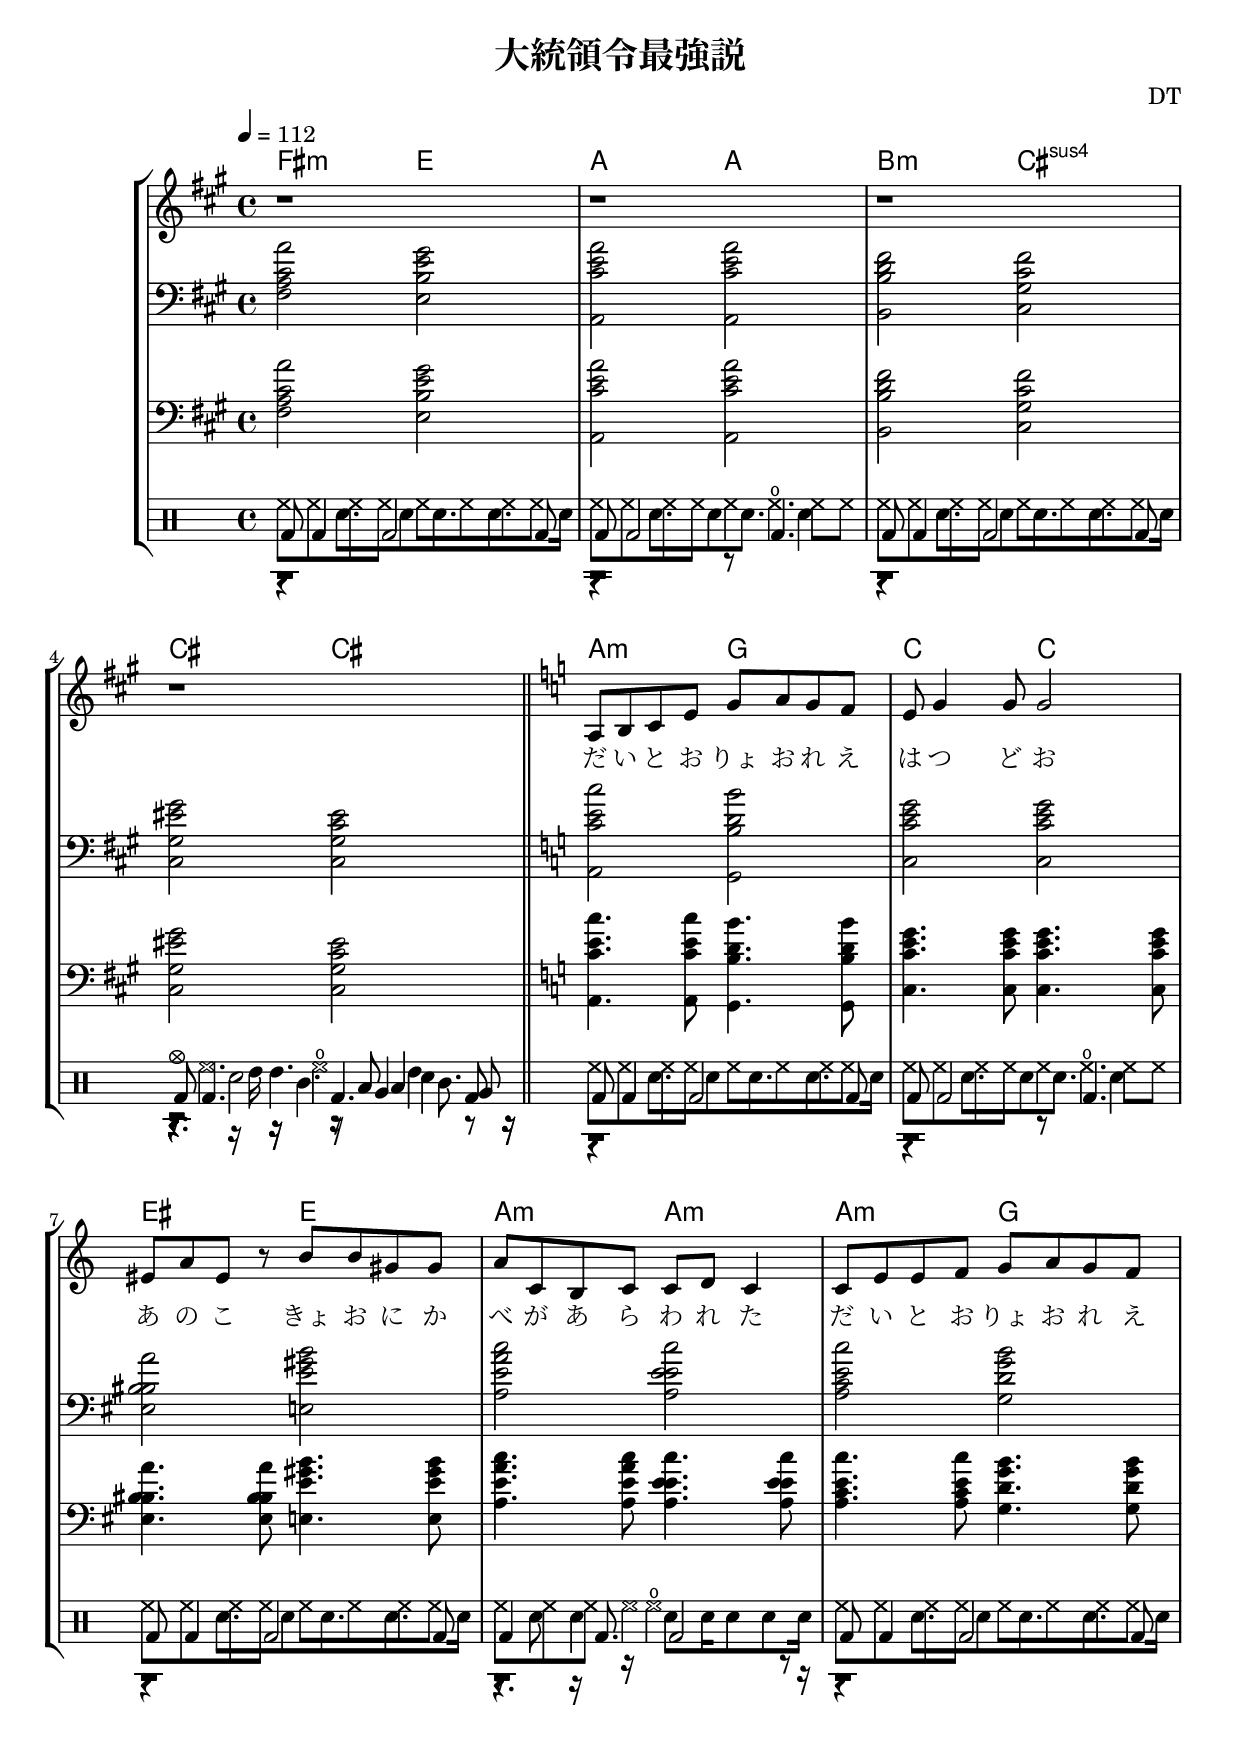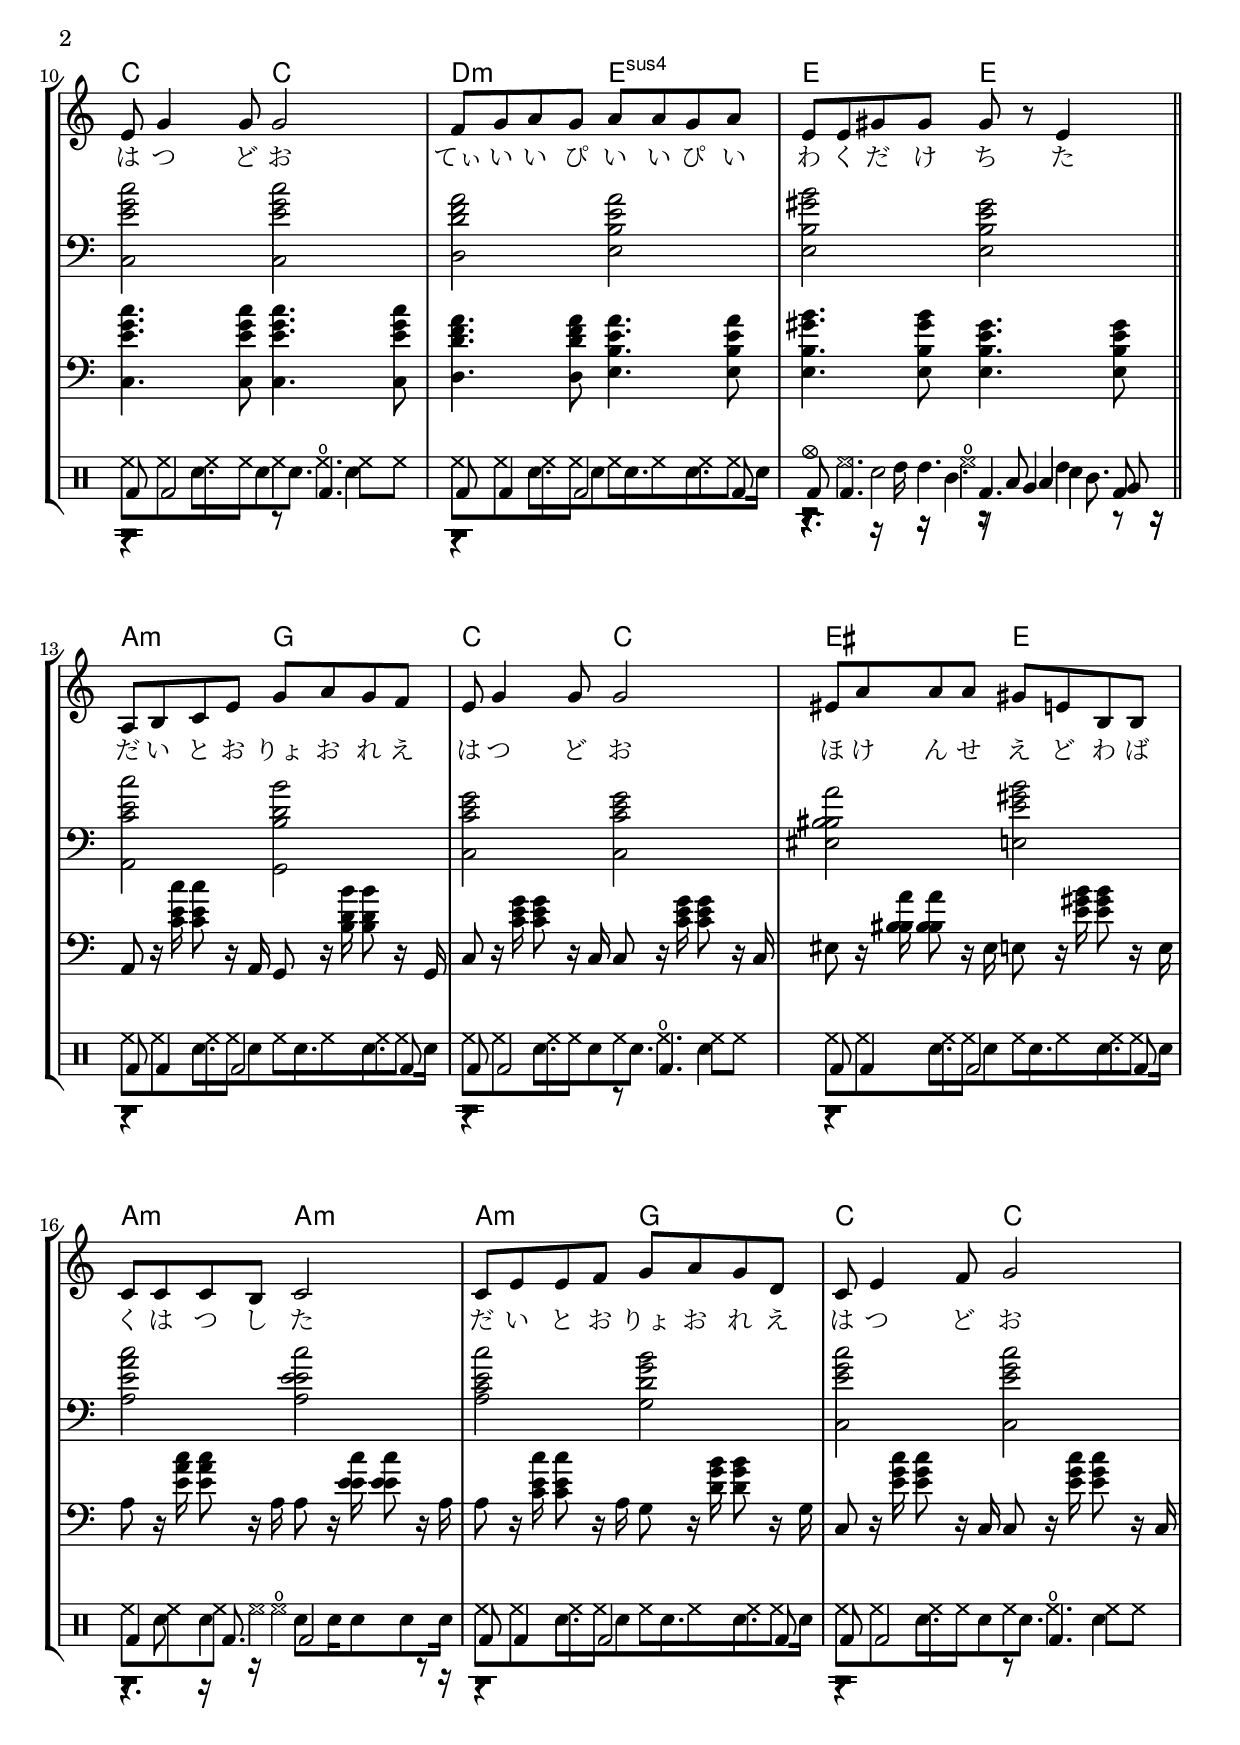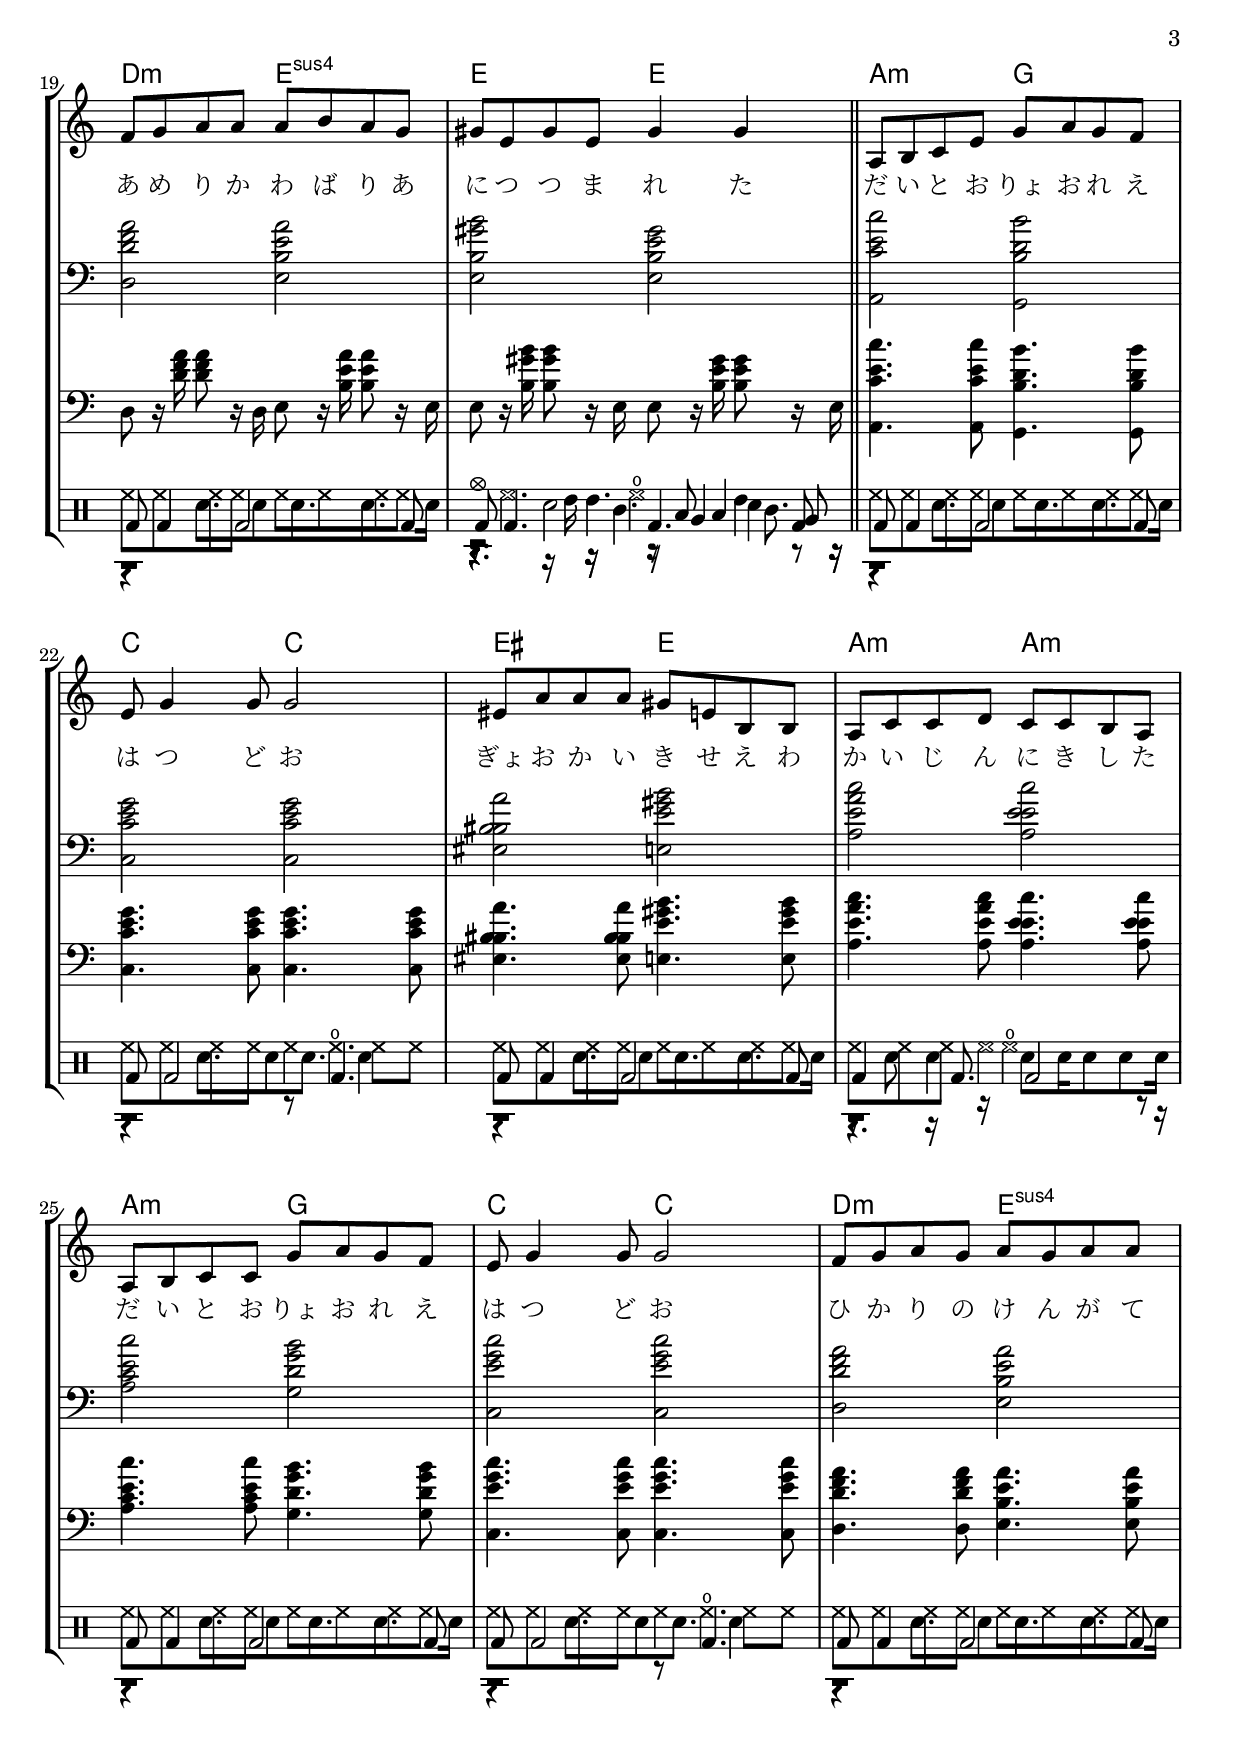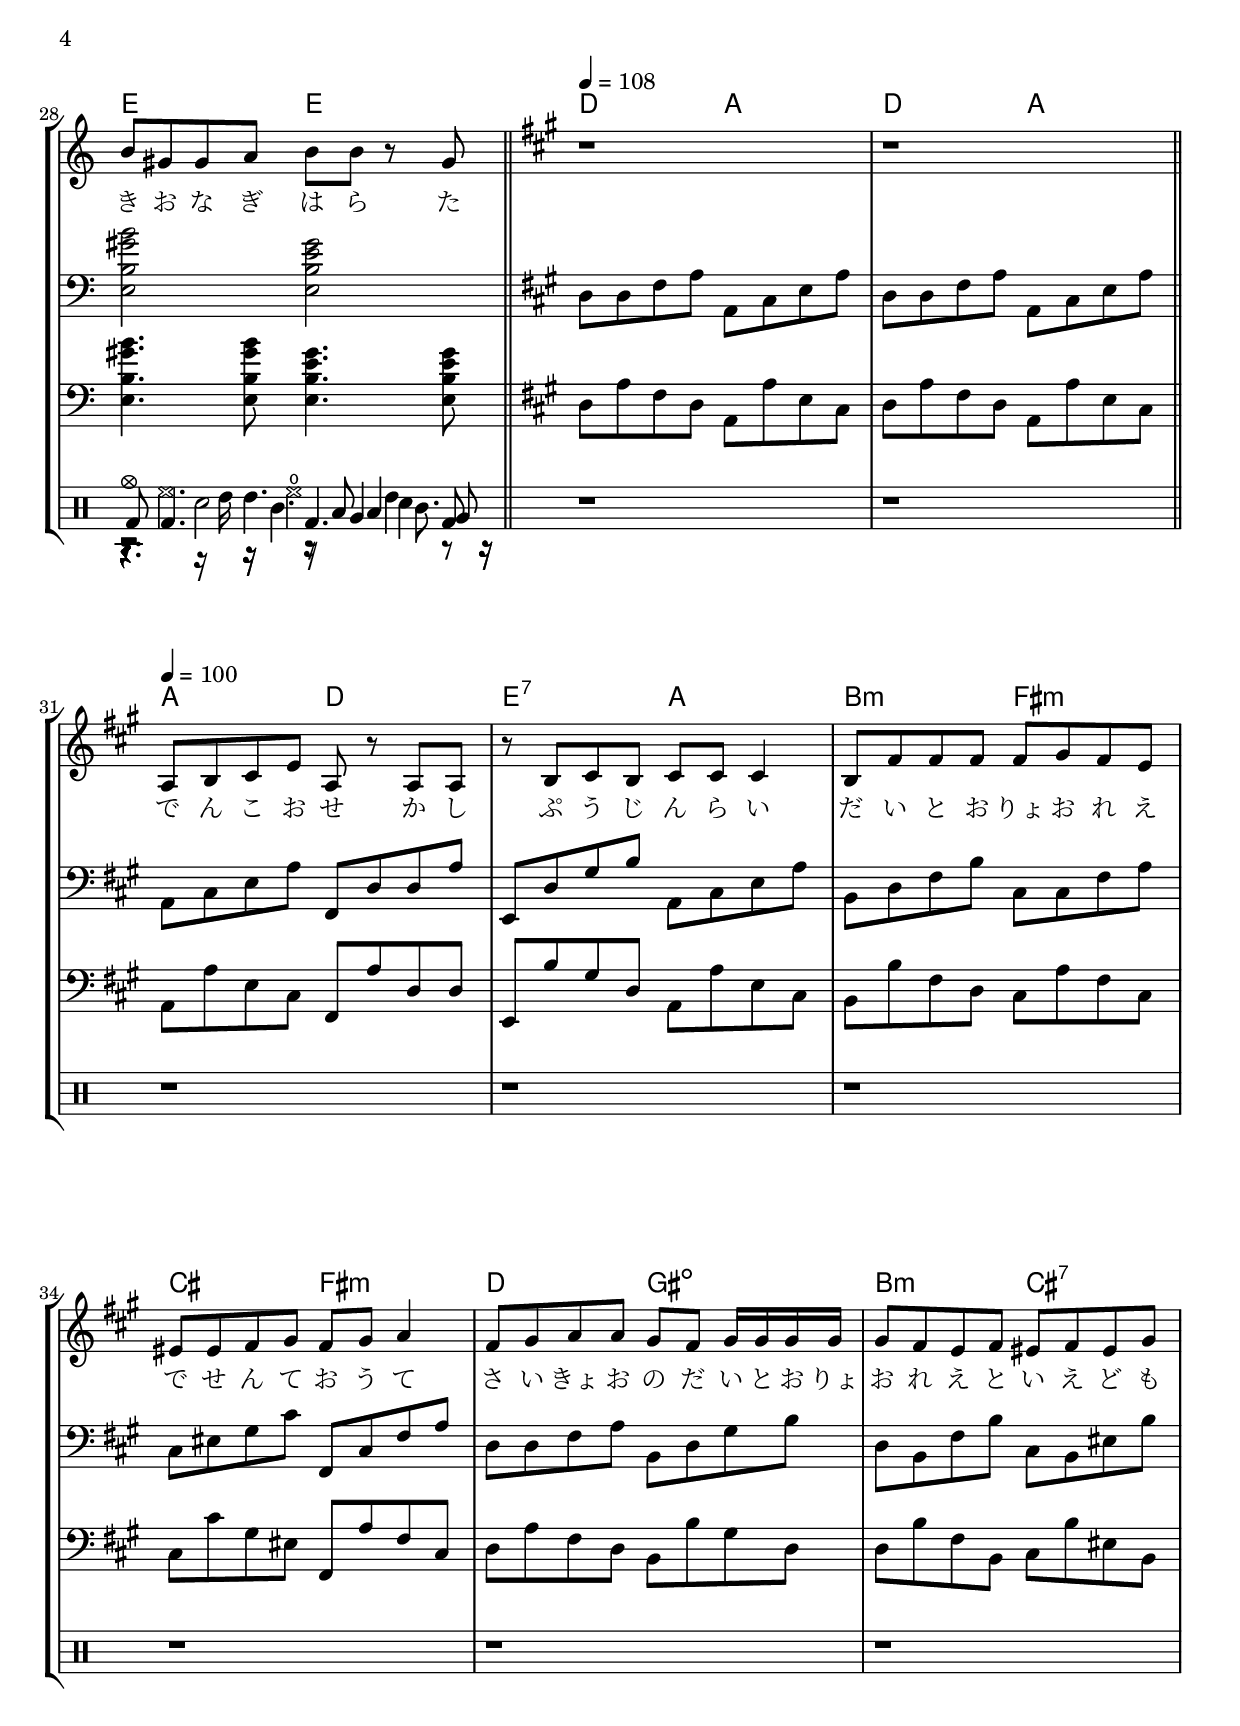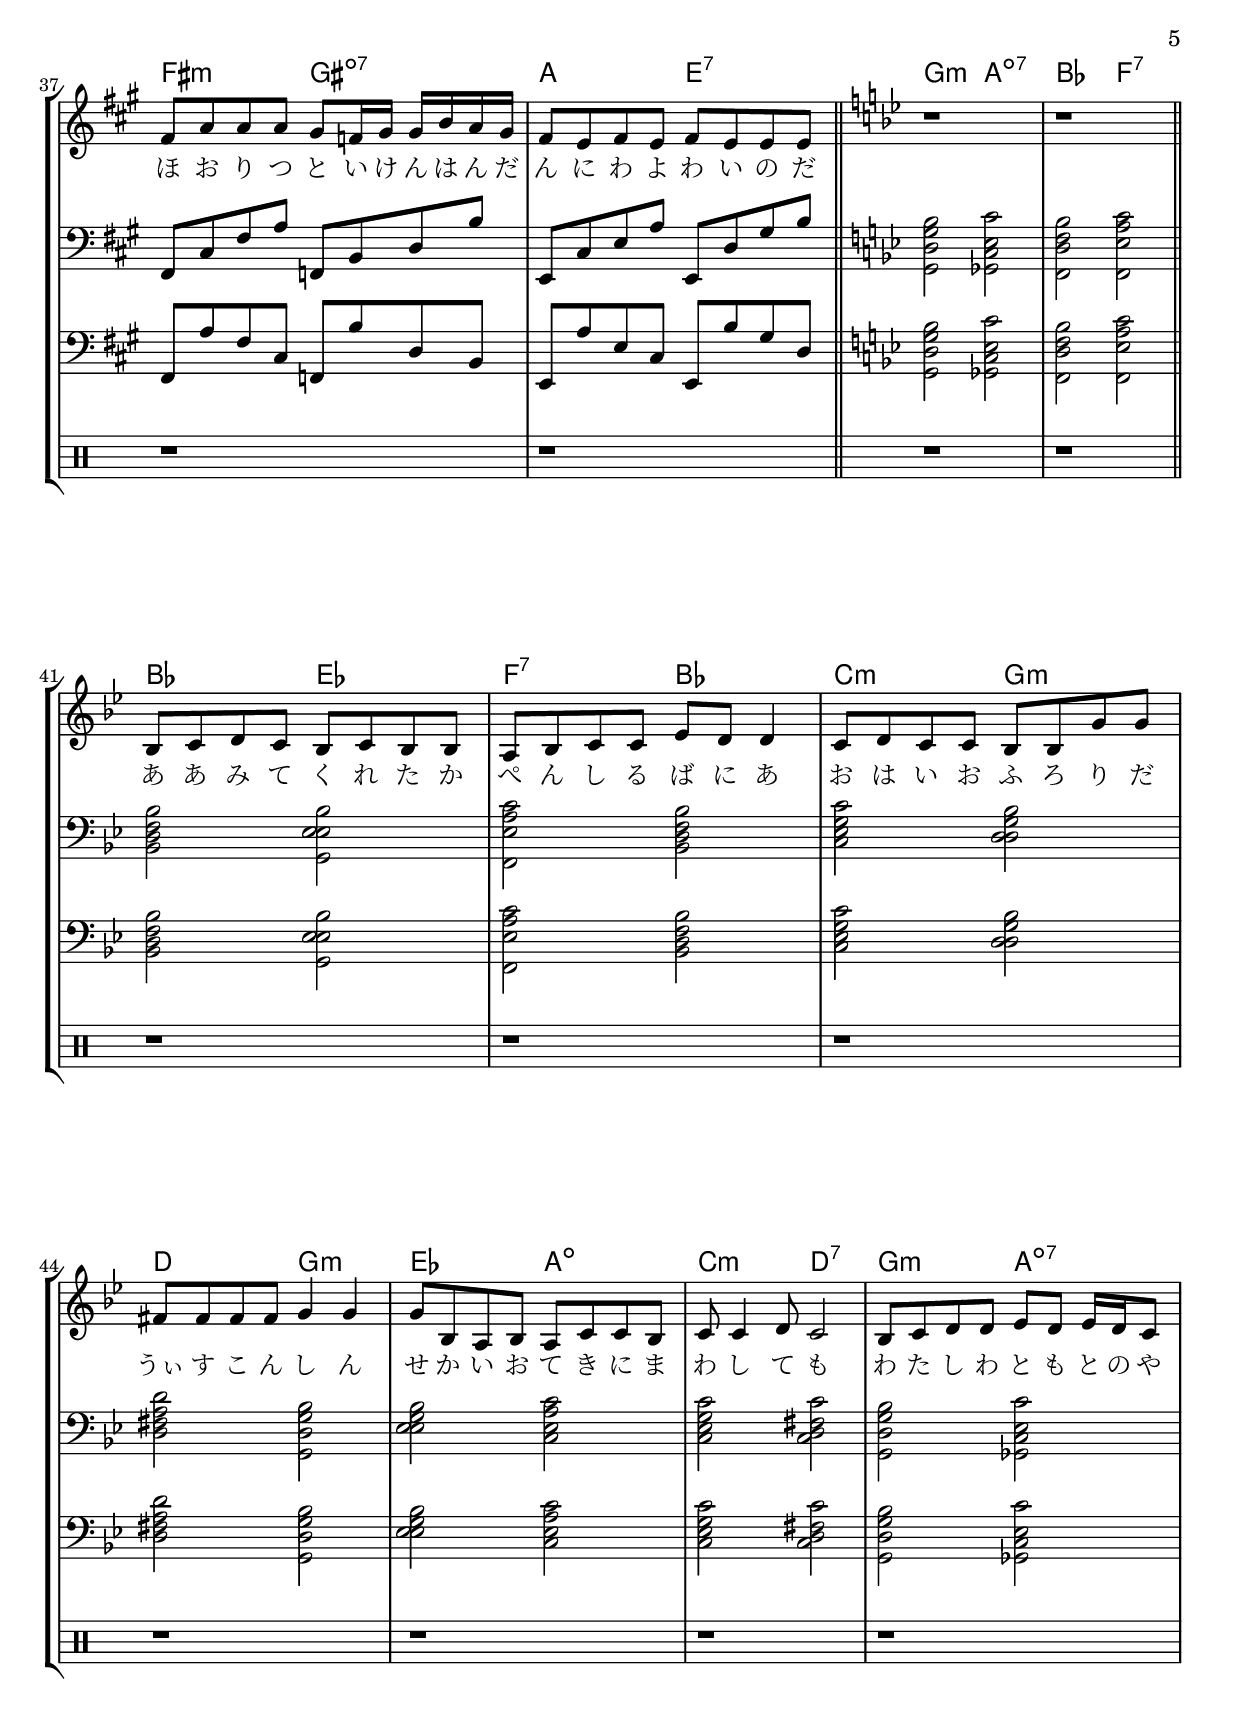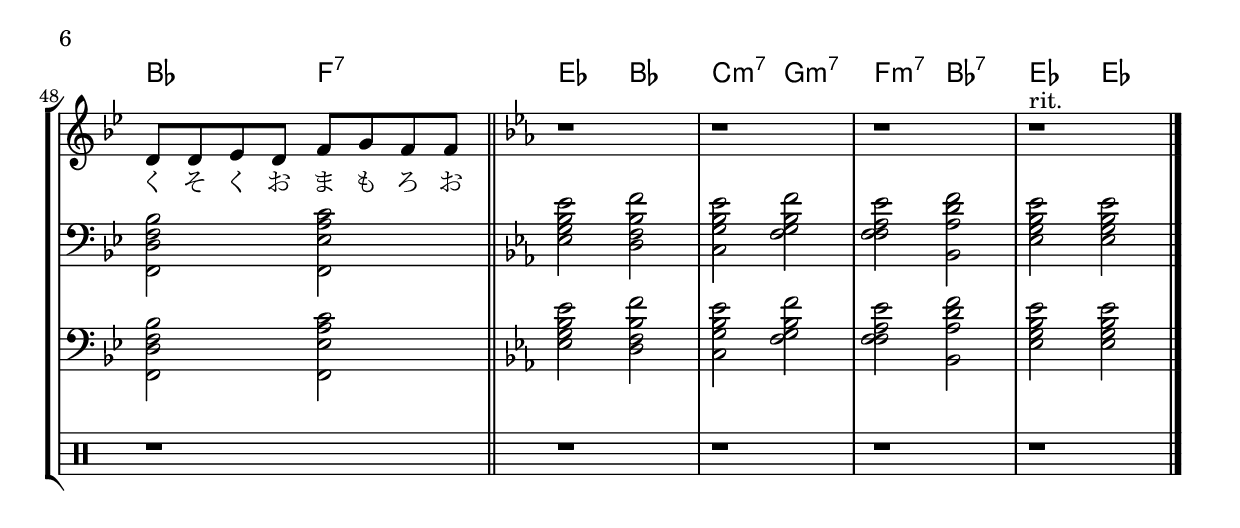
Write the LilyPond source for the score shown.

\version "2.12.1"

\header {
	title = \markup {大統領令最強説}
	composer = \markup \center-column {DT}
}

harmony = \chordmode {
	fis2:m e a a b:m cis:sus4 cis cis 

	a:m g c c eis e a:m a:m a:m g c c d:m e:sus4 e e 

	a:m g c c eis e a:m a:m a:m g c c d:m e:sus4 e e 

	a:m g c c eis e a:m a:m a:m g c c d:m e:sus4 e e 

	d a d a 

	a d e:7 a b:m fis:m cis fis:m d gis:dim b:m cis:7 fis:m gis:dim7 a e:7 

	g:m a:dim7 bes f:7 

	bes es f:7 bes c:m g:m d g:m es a:dim c:m d:7 g:m a:dim7 bes f:7 

	es bes c:min7 g:min7 f:min7 bes:7 es es 
}

melody = {
	\key a \major
	\tempo 4 = 112
	r1 | r1 | r1 | r1   
	\set Staff.midiInstrument = #"mmi0.42"
		\key c \major
 a8  b8  c'8  e'8  g'8  a'8  g'8  f'8 
	e'8  g'4  g'8  g'2 
	eis'8  a'8  eis'8  r8  b'8  b'8  gis'8  gis'8 
	a'8  c'8  b8  c'8  c'8  d'8  c'4 
	c'8  e'8  e'8  f'8  g'8  a'8  g'8  f'8 
	e'8  g'4  g'8  g'2 
	f'8  g'8  a'8  g'8  a'8  a'8  g'8  a'8 
	e'8  e'8  gis'8  gis'8  gis'8  r8  e'4
	\set Staff.midiInstrument = #"mmi0.42"
	 a8  b8  c'8  e'8  g'8  a'8  g'8  f'8 
	e'8  g'4  g'8  g'2 
	eis'8  a'8  a'8  a'8  gis'8  e'8  b8  b8 
	c'8  c'8  c'8  b8  c'2 
	c'8  e'8  e'8  f'8  g'8  a'8  g'8  d'8 
	c'8  e'4  f'8  g'2 
	f'8  g'8  a'8  a'8  a'8  b'8  a'8  g'8 
	gis'8  e'8  gis'8  e'8  gis'4  gis'4
	\set Staff.midiInstrument = #"mmi0.42"
	 a8  b8  c'8  e'8  g'8  a'8  g'8  f'8 
	e'8  g'4  g'8  g'2 
	eis'8  a'8  a'8  a'8  gis'8  e'8  b8  b8 
	a8  c'8  c'8  d'8  c'8  c'8  b8  a8 
	a8  b8  c'8  c'8  g'8  a'8  g'8  f'8 
	e'8  g'4  g'8  g'2 
	f'8  g'8  a'8  g'8  a'8  g'8  a'8  a'8 
	b'8  gis'8  gis'8  a'8  b'8  b'8  r8  gis'8
	\key a \major
	\tempo 4 = 108
	r1 | r1   
	\set Staff.midiInstrument = #"mmi0.42"
		\tempo 4 = 100
 a8  b8  cis'8  e'8  a8  r8  a8  a8 
	r8  b8  cis'8  b8  cis'8  cis'8  cis'4 
	b8  fis'8  fis'8  fis'8  fis'8  gis'8  fis'8  e'8 
	eis'8  eis'8  fis'8  gis'8  fis'8  gis'8  a'4 
	fis'8  gis'8  a'8  a'8  gis'8  fis'8  gis'16  gis'16  gis'16  gis'16 
	gis'8  fis'8  e'8  fis'8  eis'8  fis'8  eis'8  gis'8 
	fis'8  a'8  a'8  a'8  gis'8  f'16  gis'16  gis'16  b'16  a'16  gis'16 
	fis'8  e'8  fis'8  e'8  fis'8  e'8  e'8  e'8
	\key bes \major
	r1 | r1   
	\set Staff.midiInstrument = #"mmi0.42"
	 bes8  c'8  d'8  c'8  bes8  c'8  bes8  bes8 
	a8  bes8  c'8  c'8  es'8  d'8  d'4 
	c'8  d'8  c'8  c'8  bes8  bes8  g'8  g'8 
	fis'8  fis'8  fis'8  fis'8  g'4  g'4 
	g'8  bes8  a8  bes8  a8  c'8  c'8  bes8 
	c'8  c'4  d'8  c'2 
	bes8  c'8  d'8  d'8  es'8  d'8  es'16  d'16  c'8 
	d'8  d'8  es'8  d'8  f'8  g'8  f'8  f'8
	\key es \major
	r1 | r1 | r1 | r1^"rit." \bar "|."
}

words = \lyricmode {
	
	だ  い  と  お  りょ  お  れ  え  は  つ  ど  お  あ  の  こ  きょ  お  に  か  べ  が  あ  ら  わ  れ  た  だ  い  と  お  りょ  お  れ  え  は  つ  ど  お  てぃ  い  い  ぴ  い  い  ぴ  い  わ  く  だ  け  ち  た  
	だ  い  と  お  りょ  お  れ  え  は  つ  ど  お  ほ  け  ん  せ  え  ど  わ  ば  く  は  つ  し  た  だ  い  と  お  りょ  お  れ  え  は  つ  ど  お  あ  め  り  か  わ  ば  り  あ  に  つ  つ  ま  れ  た  
	だ  い  と  お  りょ  お  れ  え  は  つ  ど  お  ぎょ  お  か  い  き  せ  え  わ  か  い  じ  ん  に  き  し  た  だ  い  と  お  りょ  お  れ  え  は  つ  ど  お  ひ  か  り  の  け  ん  が  て  き  お  な  ぎ  は  ら  た  
	
	で  ん  こ  お  せ  か  し  ぷ  う  じ  ん  ら  い  だ  い  と  お  りょ  お  れ  え  で  せ  ん  て  お  う  て  さ  い  きょ  お  の  だ  い  と  お  りょ  お  れ  え  と  い  え  ど  も  ほ  お  り  つ  と  い  け  ん  は  ん  だ  ん  に  わ  よ  わ  い  の  だ  
	
	あ  あ  み  て  く  れ  た  か  ぺ  ん  し  る  ば  に  あ  お  は  い  お  ふ  ろ  り  だ  うぃ  す  こ  ん  し  ん  せ  か  い  お  て  き  に  ま  わ  し  て  も  わ  た  し  わ  と  も  と  の  や  く  そ  く  お  ま  も  ろ  お  
	
}

tempochange = {
	\tempo 4 = 112
	r1 | r1 | r1 | r1 \bar "||"
	\tempo 4 = 112
	r1 | r1 | r1 | r1 | r1 | r1 | r1 | r1 \bar "||"
	\tempo 4 = 112
	r1 | r1 | r1 | r1 | r1 | r1 | r1 | r1 \bar "||"
	\tempo 4 = 112
	r1 | r1 | r1 | r1 | r1 | r1 | r1 | r1 \bar "||"
	\tempo 4 = 108
	r1 | r1 \bar "||"
	\tempo 4 = 100
	r1 | r1 | r1 | r1 | r1 | r1 | r1 | r1 \bar "||"
	\tempo 4 = 100
	r1 | r1 \bar "||"
	\tempo 4 = 100
	r1 | r1 | r1 | r1 | r1 | r1 | r1 | r1 \bar "||"
	\tempo 4 = 100
	r1 | r1 | r1 | \tempo 4 = 75 r2 \tempo 4 = 66 r2 \bar "|."
}

mainacc = {
	\clef bass
	\set Staff.midiInstrument = #"Percussive Organ"
	\key a \major
	\tempo 4 = 112
	<fis a cis' a'>2
	<e b e' gis'>2
	<a, cis' e' a'>2
	<a, cis' e' a'>2
	<b, b d' fis'>2
	<cis gis cis' fis'>2
	<cis gis eis' gis'>2
	<cis gis cis' eis'>2
	\bar "||"

	\set Staff.midiInstrument = #"Reed organ"
	\key c \major
	<a, e' c' c''>2
	<g, b d' b'>2
	<c c' e' g'>2
	<c c' e' g'>2
	<eis bis bis a'>2
	<e e' gis' b'>2
	<a e' a' c''>2
	<a e' e' c''>2
	<a c' e' c''>2
	<g d' g' b'>2
	<c e' g' c''>2
	<c e' g' c''>2
	<d d' f' a'>2
	<e b e' a'>2
	<e b gis' b'>2
	<e b e' gis'>2
	\bar "||"

	\set Staff.midiInstrument = #"Reed organ"
	<a, e' c' c''>2
	<g, b d' b'>2
	<c c' e' g'>2
	<c c' e' g'>2
	<eis bis bis a'>2
	<e e' gis' b'>2
	<a e' a' c''>2
	<a e' e' c''>2
	<a c' e' c''>2
	<g d' g' b'>2
	<c e' g' c''>2
	<c e' g' c''>2
	<d d' f' a'>2
	<e b e' a'>2
	<e b gis' b'>2
	<e b e' gis'>2
	\bar "||"

	\set Staff.midiInstrument = #"Reed organ"
	<a, e' c' c''>2
	<g, b d' b'>2
	<c c' e' g'>2
	<c c' e' g'>2
	<eis bis bis a'>2
	<e e' gis' b'>2
	<a e' a' c''>2
	<a e' e' c''>2
	<a c' e' c''>2
	<g d' g' b'>2
	<c e' g' c''>2
	<c e' g' c''>2
	<d d' f' a'>2
	<e b e' a'>2
	<e b gis' b'>2
	<e b e' gis'>2
	\bar "||"

	\set Staff.midiInstrument = #"Rock Organ"
	\key a \major
	\tempo 4 = 108
	d8 d8 fis8 a8
	a,8 cis8 e8 a8
	d8 d8 fis8 a8
	a,8 cis8 e8 a8
	\bar "||"

	\set Staff.midiInstrument = #"Rock Organ"
	\tempo 4 = 100
	a,8 cis8 e8 a8
	fis,8 d8 d8 a8
	e,8 d8 gis8 b8
	a,8 cis8 e8 a8
	b,8 d8 fis8 b8
	cis8 cis8 fis8 a8
	cis8 eis8 gis8 cis'8
	fis,8 cis8 fis8 a8
	d8 d8 fis8 a8
	b,8 d8 gis8 b8
	d8 b,8 fis8 b8
	cis8 b,8 eis8 b8
	fis,8 cis8 fis8 a8
	f,8 b,8 d8 b8
	e,8 cis8 e8 a8
	e,8 d8 gis8 b8
	\bar "||"

	\set Staff.midiInstrument = #"Accordion"
	\key bes \major
	<g, d g bes>2
	<ges, c es c'>2
	<f, d f bes>2
	<f, es a c'>2
	\bar "||"

	\set Staff.midiInstrument = #"Accordion"
	<bes, d f bes>2
	<g, es es bes>2
	<f, es a c'>2
	<bes, d f bes>2
	<c es g c'>2
	<d d g bes>2
	<d fis a d'>2
	<g, d g bes>2
	<es es g bes>2
	<c es a c'>2
	<es c g c'>2
	<d c fis c'>2
	<g, d g bes>2
	<ges, c es c'>2
	<f, d f bes>2
	<f, es a c'>2
	\bar "||"

	\set Staff.midiInstrument = #"Accordion"
	\key es \major
	<es g bes es'>2
	<d f bes f'>2
	<c g bes es'>2
	<g f bes f'>2
	<f f as es'>2
	<bes, as d' f'>2
	<es g bes es'>2
	<es g bes es'>2
	\bar "|."
}

subacc = {
	\clef bass
	\set Staff.midiInstrument = #"Synth Drum"
	\key a \major
	\tempo 4 = 112
	<fis a cis' a'>2
	<e b e' gis'>2
	<a, cis' e' a'>2
	<a, cis' e' a'>2
	<b, b d' fis'>2
	<cis gis cis' fis'>2
	<cis gis eis' gis'>2
	<cis gis cis' eis'>2
	\bar "||"

	\set Staff.midiInstrument = #"Orchestra Hit"
	\key c \major
	<a, e' c' c''>4. <a, e' c' c''>8
	<g, b d' b'>4. <g, b d' b'>8
	<c c' e' g'>4. <c c' e' g'>8
	<c c' e' g'>4. <c c' e' g'>8
	<eis bis bis a'>4. <eis bis bis a'>8
	<e e' gis' b'>4. <e e' gis' b'>8
	<a e' a' c''>4. <a e' a' c''>8
	<a e' e' c''>4. <a e' e' c''>8
	<a c' e' c''>4. <a c' e' c''>8
	<g d' g' b'>4. <g d' g' b'>8
	<c e' g' c''>4. <c e' g' c''>8
	<c e' g' c''>4. <c e' g' c''>8
	<d d' f' a'>4. <d d' f' a'>8
	<e b e' a'>4. <e b e' a'>8
	<e b gis' b'>4. <e b gis' b'>8
	<e b e' gis'>4. <e b e' gis'>8
	\bar "||"

	\set Staff.midiInstrument = #"Synth Drum"
	a,8 r16 <e' c' c''>16 <e' c' c''>8 r16 a,16
	g,8 r16 <b d' b'>16 <b d' b'>8 r16 g,16
	c8 r16 <c' e' g'>16 <c' e' g'>8 r16 c16
	c8 r16 <c' e' g'>16 <c' e' g'>8 r16 c16
	eis8 r16 <bis bis a'>16 <bis bis a'>8 r16 eis16
	e8 r16 <e' gis' b'>16 <e' gis' b'>8 r16 e16
	a8 r16 <e' a' c''>16 <e' a' c''>8 r16 a16
	a8 r16 <e' e' c''>16 <e' e' c''>8 r16 a16
	a8 r16 <c' e' c''>16 <c' e' c''>8 r16 a16
	g8 r16 <d' g' b'>16 <d' g' b'>8 r16 g16
	c8 r16 <e' g' c''>16 <e' g' c''>8 r16 c16
	c8 r16 <e' g' c''>16 <e' g' c''>8 r16 c16
	d8 r16 <d' f' a'>16 <d' f' a'>8 r16 d16
	e8 r16 <b e' a'>16 <b e' a'>8 r16 e16
	e8 r16 <b gis' b'>16 <b gis' b'>8 r16 e16
	e8 r16 <b e' gis'>16 <b e' gis'>8 r16 e16
	\bar "||"

	\set Staff.midiInstrument = #"Orchestra Hit"
	<a, e' c' c''>4. <a, e' c' c''>8
	<g, b d' b'>4. <g, b d' b'>8
	<c c' e' g'>4. <c c' e' g'>8
	<c c' e' g'>4. <c c' e' g'>8
	<eis bis bis a'>4. <eis bis bis a'>8
	<e e' gis' b'>4. <e e' gis' b'>8
	<a e' a' c''>4. <a e' a' c''>8
	<a e' e' c''>4. <a e' e' c''>8
	<a c' e' c''>4. <a c' e' c''>8
	<g d' g' b'>4. <g d' g' b'>8
	<c e' g' c''>4. <c e' g' c''>8
	<c e' g' c''>4. <c e' g' c''>8
	<d d' f' a'>4. <d d' f' a'>8
	<e b e' a'>4. <e b e' a'>8
	<e b gis' b'>4. <e b gis' b'>8
	<e b e' gis'>4. <e b e' gis'>8
	\bar "||"

	\set Staff.midiInstrument = #"Steel Drums"
	\key a \major
	\tempo 4 = 108
	d8 a fis d
	a,8 a e cis
	d8 a fis d
	a,8 a e cis
	\bar "||"

	\set Staff.midiInstrument = #"Steel Drums"
	\tempo 4 = 100
	a,8 a e cis
	fis,8 a d d
	e,8 b gis d
	a,8 a e cis
	b,8 b fis d
	cis8 a fis cis
	cis8 cis' gis eis
	fis,8 a fis cis
	d8 a fis d
	b,8 b gis d
	d8 b fis b,
	cis8 b eis b,
	fis,8 a fis cis
	f,8 b d b,
	e,8 a e cis
	e,8 b gis d
	\bar "||"

	\set Staff.midiInstrument = #"Harmonica"
	\key bes \major
	<g, d g bes>2
	<ges, c es c'>2
	<f, d f bes>2
	<f, es a c'>2
	\bar "||"

	\set Staff.midiInstrument = #"Harmonica"
	<bes, d f bes>2
	<g, es es bes>2
	<f, es a c'>2
	<bes, d f bes>2
	<c es g c'>2
	<d d g bes>2
	<d fis a d'>2
	<g, d g bes>2
	<es es g bes>2
	<c es a c'>2
	<es c g c'>2
	<d c fis c'>2
	<g, d g bes>2
	<ges, c es c'>2
	<f, d f bes>2
	<f, es a c'>2
	\bar "||"

	\set Staff.midiInstrument = #"Harmonica"
	\key es \major
	<es g bes es'>2
	<d f bes f'>2
	<c g bes es'>2
	<g f bes f'>2
	<f f as es'>2
	<bes, as d' f'>2
	<es g bes es'>2
	<es g bes es'>2
	\bar "|."
}

percA = {
	\drummode {
	hh8 hh8 hh8 hh8 hh8 hh8 hh8 hh8  |hh8 hh8 hh8 hh8 hh4 hh8 hh8  |hh8 hh8 hh8 hh8 hh8 hh8 hh8 hh8  |r8 hh2. r8  \bar "||"
	hh8 hh8 hh8 hh8 hh8 hh8 hh8 hh8  |hh8 hh8 hh8 hh8 hh4 hh8 hh8  |hh8 hh8 hh8 hh8 hh8 hh8 hh8 hh8  |hh8 hh8 hh8 hh2 r8  |hh8 hh8 hh8 hh8 hh8 hh8 hh8 hh8  |hh8 hh8 hh8 hh8 hh4 hh8 hh8  |hh8 hh8 hh8 hh8 hh8 hh8 hh8 hh8  |r8 hh2. r8  \bar "||"
	hh8 hh8 hh8 hh8 hh8 hh8 hh8 hh8  |hh8 hh8 hh8 hh8 hh4 hh8 hh8  |hh8 hh8 hh8 hh8 hh8 hh8 hh8 hh8  |hh8 hh8 hh8 hh2 r8  |hh8 hh8 hh8 hh8 hh8 hh8 hh8 hh8  |hh8 hh8 hh8 hh8 hh4 hh8 hh8  |hh8 hh8 hh8 hh8 hh8 hh8 hh8 hh8  |r8 hh2. r8  \bar "||"
	hh8 hh8 hh8 hh8 hh8 hh8 hh8 hh8  |hh8 hh8 hh8 hh8 hh4 hh8 hh8  |hh8 hh8 hh8 hh8 hh8 hh8 hh8 hh8  |hh8 hh8 hh8 hh2 r8  |hh8 hh8 hh8 hh8 hh8 hh8 hh8 hh8  |hh8 hh8 hh8 hh8 hh4 hh8 hh8  |hh8 hh8 hh8 hh8 hh8 hh8 hh8 hh8  |r8 hh2. r8  \bar "||"
	r1 |r1 \bar "||"
	r1 |r1 |r1 |r1 |r1 |r1 |r1 |r1 \bar "||"
	r1 |r1 \bar "||"
	r1 |r1 |r1 |r1 |r1 |r1 |r1 |r1 \bar "||"
	r1 |r1 |r1 |r1 \bar "|."
	}
}

percB = {
	\drummode {
	r4 sn8. sn8 sn8. sn8. sn16  |r4 sn8. sn8 sn8. sn4  |r4 sn8. sn8 sn8. sn8. sn16  |r4 sn2 sn4  \bar "||"
	r4 sn8. sn8 sn8. sn8. sn16  |r4 sn8. sn8 sn8. sn4  |r4 sn8. sn8 sn8. sn8. sn16  |r8 sn8 sn4 sn8 sn16 sn8 sn8 sn16  |r4 sn8. sn8 sn8. sn8. sn16  |r4 sn8. sn8 sn8. sn4  |r4 sn8. sn8 sn8. sn8. sn16  |r4 sn2 sn4  \bar "||"
	r4 sn8. sn8 sn8. sn8. sn16  |r4 sn8. sn8 sn8. sn4  |r4 sn8. sn8 sn8. sn8. sn16  |r8 sn8 sn4 sn8 sn16 sn8 sn8 sn16  |r4 sn8. sn8 sn8. sn8. sn16  |r4 sn8. sn8 sn8. sn4  |r4 sn8. sn8 sn8. sn8. sn16  |r4 sn2 sn4  \bar "||"
	r4 sn8. sn8 sn8. sn8. sn16  |r4 sn8. sn8 sn8. sn4  |r4 sn8. sn8 sn8. sn8. sn16  |r8 sn8 sn4 sn8 sn16 sn8 sn8 sn16  |r4 sn8. sn8 sn8. sn8. sn16  |r4 sn8. sn8 sn8. sn4  |r4 sn8. sn8 sn8. sn8. sn16  |r4 sn2 sn4  \bar "||"
	r1 |r1 \bar "||"
	r1 |r1 |r1 |r1 |r1 |r1 |r1 |r1 \bar "||"
	r1 |r1 \bar "||"
	r1 |r1 |r1 |r1 |r1 |r1 |r1 |r1 \bar "||"
	r1 |r1 |r1 |r1 \bar "|."
	}
}

percC = {
	\drummode {
	bd8 bd4 bd2 bd8  |bd8 bd2 bd4.  |bd8 bd4 bd2 bd8  |bd8 bd4. bd4. bd8  \bar "||"
	bd8 bd4 bd2 bd8  |bd8 bd2 bd4.  |bd8 bd4 bd2 bd8  |bd4 r16 bd8. bd2  |bd8 bd4 bd2 bd8  |bd8 bd2 bd4.  |bd8 bd4 bd2 bd8  |bd8 bd4. bd4. bd8  \bar "||"
	bd8 bd4 bd2 bd8  |bd8 bd2 bd4.  |bd8 bd4 bd2 bd8  |bd4 r16 bd8. bd2  |bd8 bd4 bd2 bd8  |bd8 bd2 bd4.  |bd8 bd4 bd2 bd8  |bd8 bd4. bd4. bd8  \bar "||"
	bd8 bd4 bd2 bd8  |bd8 bd2 bd4.  |bd8 bd4 bd2 bd8  |bd4 r16 bd8. bd2  |bd8 bd4 bd2 bd8  |bd8 bd2 bd4.  |bd8 bd4 bd2 bd8  |bd8 bd4. bd4. bd8  \bar "||"
	r1 |r1 \bar "||"
	r1 |r1 |r1 |r1 |r1 |r1 |r1 |r1 \bar "||"
	r1 |r1 \bar "||"
	r1 |r1 |r1 |r1 |r1 |r1 |r1 |r1 \bar "||"
	r1 |r1 |r1 |r1 \bar "|."
	}
}

percD = {
	\drummode {
	r1  |r2 r8 hho4.  |r1  |r4. r16 hho2 r16  \bar "||"
	r1  |r2 r8 hho4.  |r1  |r4. r16 hho2 r16  |r1  |r2 r8 hho4.  |r1  |r4. r16 hho2 r16  \bar "||"
	r1  |r2 r8 hho4.  |r1  |r4. r16 hho2 r16  |r1  |r2 r8 hho4.  |r1  |r4. r16 hho2 r16  \bar "||"
	r1  |r2 r8 hho4.  |r1  |r4. r16 hho2 r16  |r1  |r2 r8 hho4.  |r1  |r4. r16 hho2 r16  \bar "||"
	r1 |r1 \bar "||"
	r1 |r1 |r1 |r1 |r1 |r1 |r1 |r1 \bar "||"
	r1 |r1 \bar "||"
	r1 |r1 |r1 |r1 |r1 |r1 |r1 |r1 \bar "||"
	r1 |r1 |r1 |r1 \bar "|."
	}
}

percE = {
	\drummode {
	r1 |r1 |r1 |cymc1  \bar "||"
	r1 |r1 |r1 |r1 |r1 |r1 |r1 |cymc1  \bar "||"
	r1 |r1 |r1 |r1 |r1 |r1 |r1 |cymc1  \bar "||"
	r1 |r1 |r1 |r1 |r1 |r1 |r1 |cymc1  \bar "||"
	r1 |r1 \bar "||"
	r1 |r1 |r1 |r1 |r1 |r1 |r1 |r1 \bar "||"
	r1 |r1 \bar "||"
	r1 |r1 |r1 |r1 |r1 |r1 |r1 |r1 \bar "||"
	r1 |r1 |r1 |r1 \bar "|."
	}
}

percF = {
	\drummode {
	r1 |r1 |r1 |r4 r16 tommh16 tommh4. tommh4  \bar "||"
	r1 |r1 |r1 |r1 |r1 |r1 |r1 |r4 r16 tommh16 tommh4. tommh4  \bar "||"
	r1 |r1 |r1 |r1 |r1 |r1 |r1 |r4 r16 tommh16 tommh4. tommh4  \bar "||"
	r1 |r1 |r1 |r1 |r1 |r1 |r1 |r4 r16 tommh16 tommh4. tommh4  \bar "||"
	r1 | r1 \bar "||"
	r1 | r1 | r1 | r1 | r1 | r1 | r1 | r1 \bar "||"
	r1 | r1 \bar "||"
	r1 | r1 | r1 | r1 | r1 | r1 | r1 | r1 \bar "||"
	r1 | r1 | r1 | r1 \bar "|."
	}
}

percG = {
	\drummode {
	r1 |r1 |r1 |r4. r16 tomml4. tomml8.  \bar "||"
	r1 |r1 |r1 |r1 |r1 |r1 |r1 |r4. r16 tomml4. tomml8.  \bar "||"
	r1 |r1 |r1 |r1 |r1 |r1 |r1 |r4. r16 tomml4. tomml8.  \bar "||"
	r1 |r1 |r1 |r1 |r1 |r1 |r1 |r4. r16 tomml4. tomml8.  \bar "||"
	r1 | r1 \bar "||"
	r1 | r1 | r1 | r1 | r1 | r1 | r1 | r1 \bar "||"
	r1 | r1 \bar "||"
	r1 | r1 | r1 | r1 | r1 | r1 | r1 | r1 \bar "||"
	r1 | r1 | r1 | r1 \bar "|."
	}
}

percH = {
	\drummode {
	r1 |r1 |r1 |r2 r16 toml8 toml4 r16  \bar "||"
	r1 |r1 |r1 |r1 |r1 |r1 |r1 |r2 r16 toml8 toml4 r16  \bar "||"
	r1 |r1 |r1 |r1 |r1 |r1 |r1 |r2 r16 toml8 toml4 r16  \bar "||"
	r1 |r1 |r1 |r1 |r1 |r1 |r1 |r2 r16 toml8 toml4 r16  \bar "||"
	r1 | r1 \bar "||"
	r1 | r1 | r1 | r1 | r1 | r1 | r1 | r1 \bar "||"
	r1 | r1 \bar "||"
	r1 | r1 | r1 | r1 | r1 | r1 | r1 | r1 \bar "||"
	r1 | r1 | r1 | r1 \bar "|."
	}
}

percI = {
	\drummode {
	r1 |r1 |r1 |r2 r8 tomfh4 tomfh8  \bar "||"
	r1 |r1 |r1 |r1 |r1 |r1 |r1 |r2 r8 tomfh4 tomfh8  \bar "||"
	r1 |r1 |r1 |r1 |r1 |r1 |r1 |r2 r8 tomfh4 tomfh8  \bar "||"
	r1 |r1 |r1 |r1 |r1 |r1 |r1 |r2 r8 tomfh4 tomfh8  \bar "||"
	r1 | r1 \bar "||"
	r1 | r1 | r1 | r1 | r1 | r1 | r1 | r1 \bar "||"
	r1 | r1 \bar "||"
	r1 | r1 | r1 | r1 | r1 | r1 | r1 | r1 \bar "||"
	r1 | r1 | r1 | r1 \bar "|."
	}
}

\score {
	<<
		\new StaffGroup <<
			\new ChordNames {\harmony}
			\new Voice = "melody" {\melody}
			\new Lyrics \lyricsto "melody" \words
			\new Staff = "mainacc" {\mainacc}
			\new Staff = "subacc" {\subacc}
			\new DrumStaff <<
				\new DrumVoice {\percA}
				\new DrumVoice {\percB}
				\new DrumVoice {\percC}
				\new DrumVoice {\percD}
				\new DrumVoice {\percE}
				\new DrumVoice {\percF}
				\new DrumVoice {\percG}
				\new DrumVoice {\percH}
				\new DrumVoice {\percI}
			>>
		>>
	>>
	\layout { }
}
